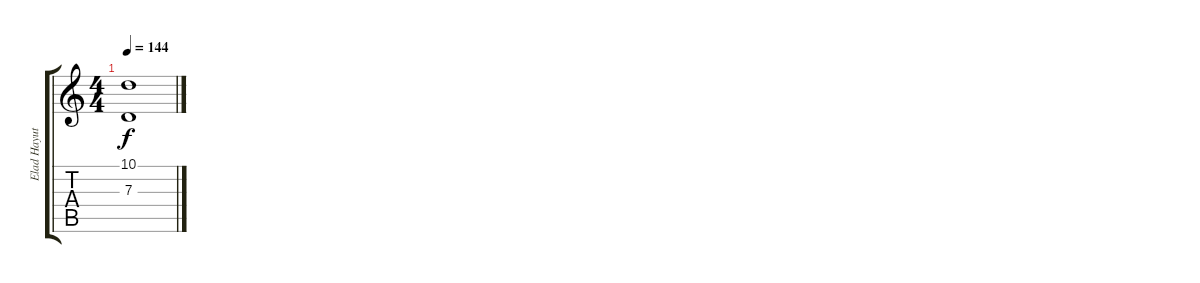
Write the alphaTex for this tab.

\track ("Elad Hayut" "Elad Hayut") {instrument choiraahs}
\staff {score tabs}
\tuning (E4 B3 G3 D3 A2 E2) {hide}
\ts (4 4)
\tempo 144
\clef g2
\ks c
(10.1 7.3).1{dy f}
